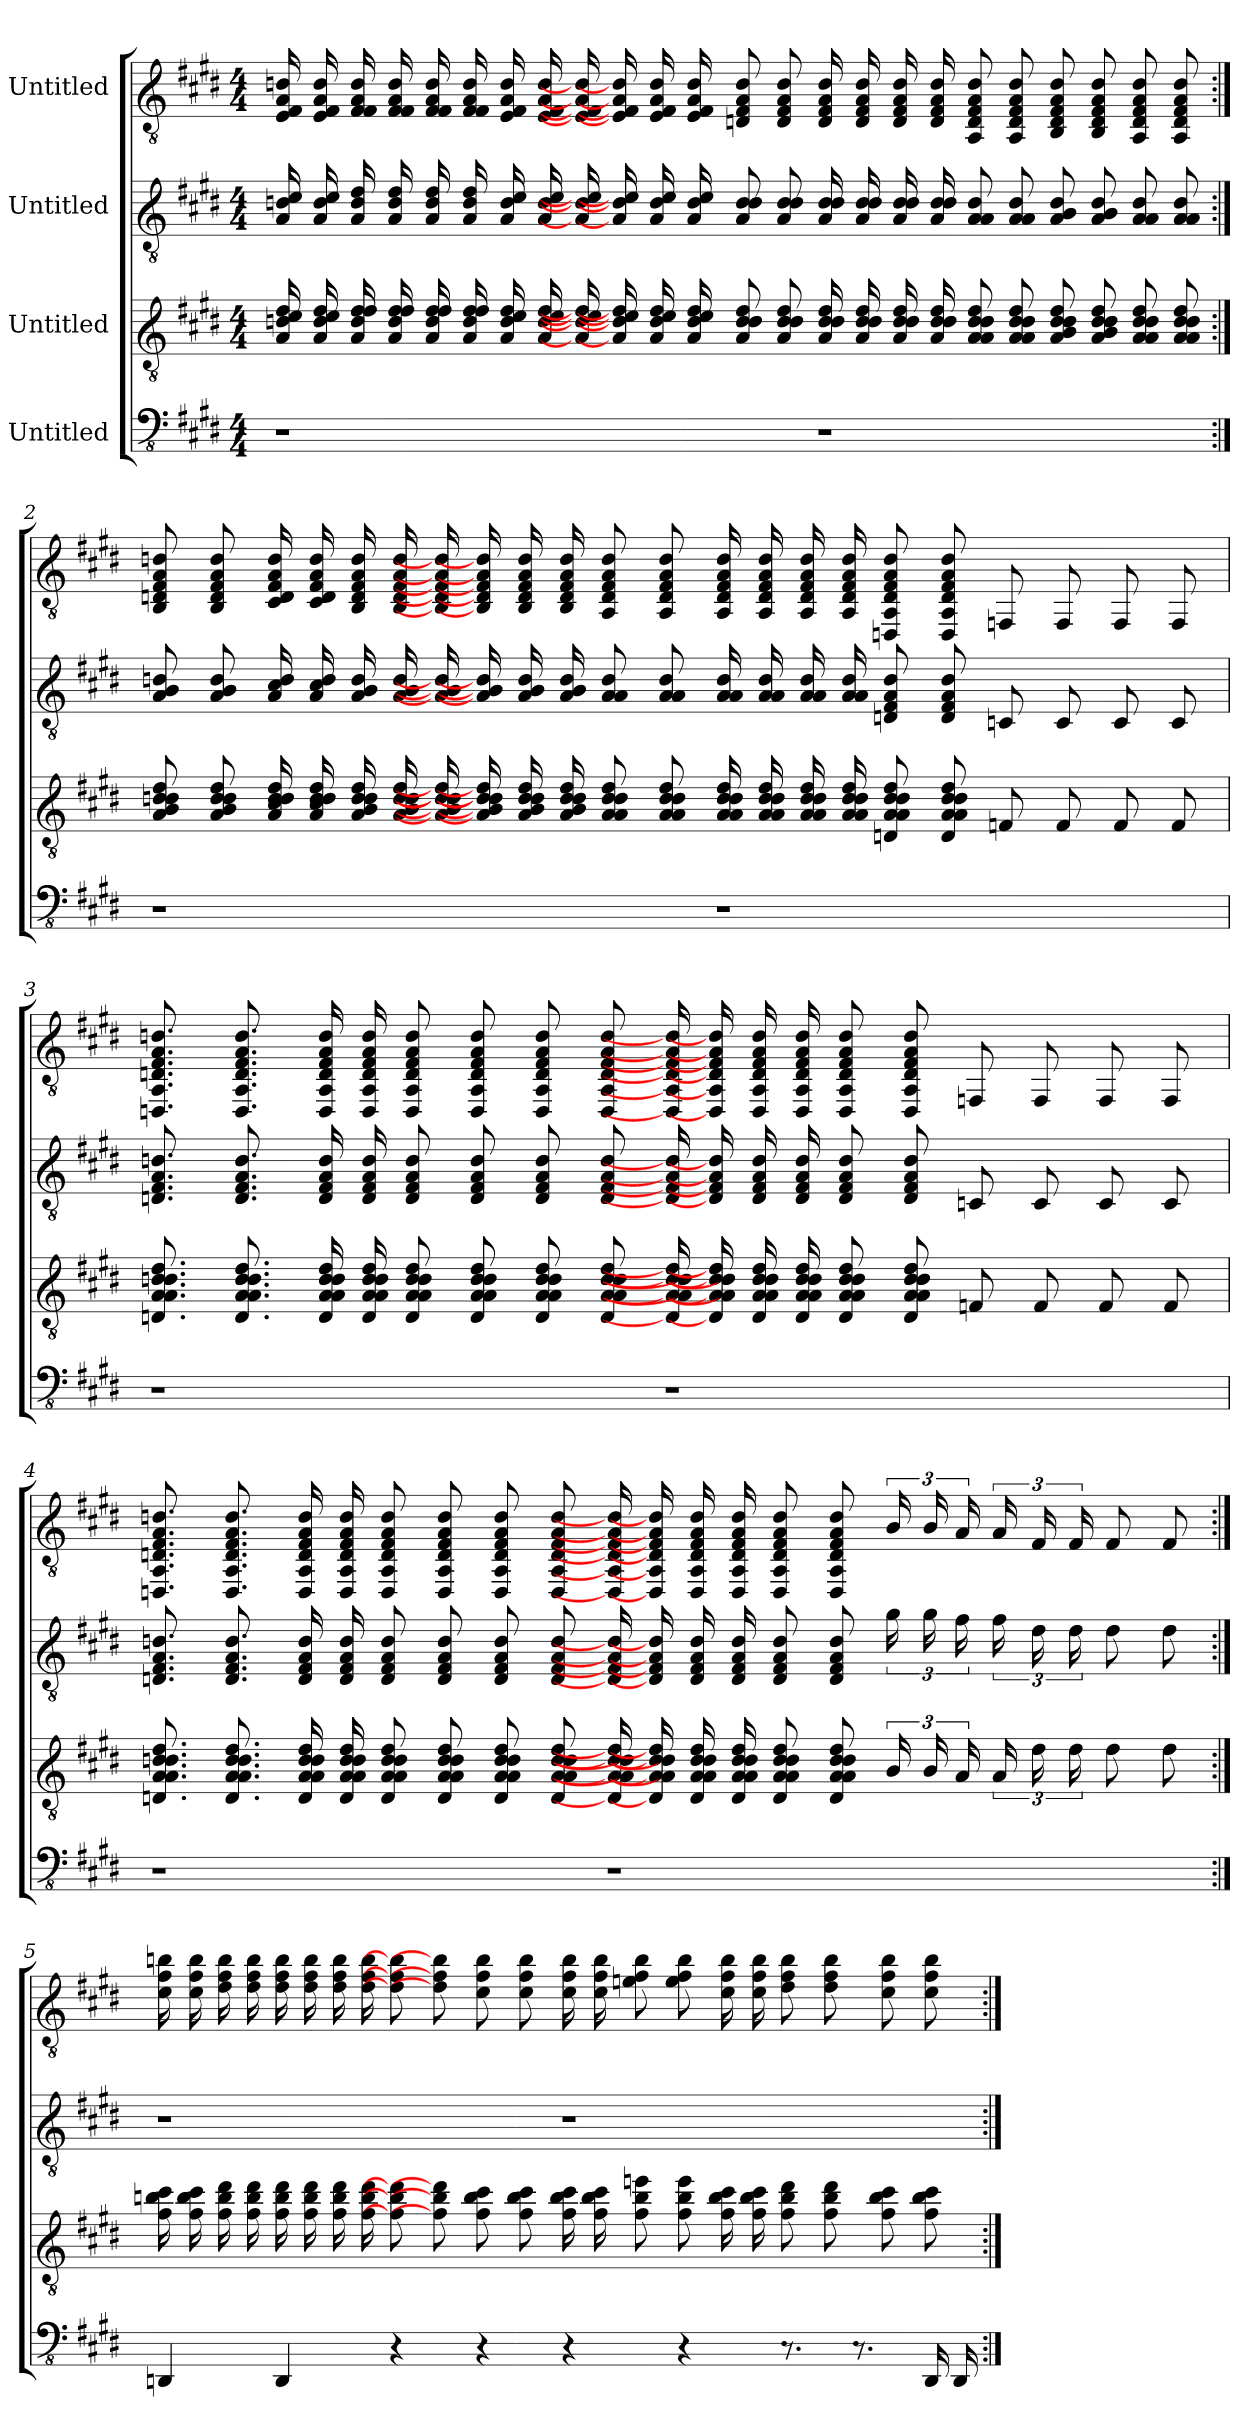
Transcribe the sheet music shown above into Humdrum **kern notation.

**kern	**kern	**kern	**kern
*part4	*part3	*part2	*part1
*staff4	*staff3	*staff2	*staff1
*I"Untitled	*I"Untitled	*I"Untitled	*I"Untitled
*stria4	*stria6	*stria6	*stria6
*clefFv4	*clefGv2	*clefGv2	*clefGv2
*k[f#c#g#d#]	*k[f#c#g#d#]	*k[f#c#g#d#]	*k[f#c#g#d#]
*M4/4	*M4/4	*M4/4	*M4/4
*MM98	*MM98	*MM98	*MM98
=1	=1	=1	=1
1r	16d 16A 16f# 16e	16d 16A 16e	16d 16A 16F# 16E
.	16d 16A 16f# 16e	16d 16A 16e	16d 16A 16F# 16E
.	16d 16A 16f# 16f#	16d 16A 16f#	16d 16A 16F# 16F#
.	16d 16A 16f# 16f#	16d 16A 16f#	16d 16A 16F# 16F#
.	16d 16A 16f# 16f#	16d 16A 16f#	16d 16A 16F# 16F#
.	16d 16A 16f# 16f#	16d 16A 16f#	16d 16A 16F# 16F#
.	16d 16A 16f# 16e	16d 16A 16e	16d 16A 16F# 16E
.	16d 16A 16f# 16e	16d 16A 16e	16d 16A 16F# 16E
.	16d] 16A] 16f#] 16e]	16d] 16A] 16e]	16d] 16A] 16F#] 16E]
.	16d] 16A] 16f#] 16e]	16d] 16A] 16e]	16d] 16A] 16F#] 16E]
.	16d 16A 16f# 16e	16d 16A 16e	16d 16A 16F# 16E
.	16d 16A 16f# 16e	16d 16A 16e	16d 16A 16F# 16E
.	8d 8A 8f# 8d	8d 8A 8d	8d 8A 8F# 8D
.	8d 8A 8f# 8d	8d 8A 8d	8d 8A 8F# 8D
1r	16d 16A 16f# 16d	16d 16A 16d	16d 16A 16F# 16D
.	16d 16A 16f# 16d	16d 16A 16d	16d 16A 16F# 16D
.	16d 16A 16f# 16d	16d 16A 16d	16d 16A 16F# 16D
.	16d 16A 16f# 16d	16d 16A 16d	16d 16A 16F# 16D
.	8d 8A 8f# 8d 8A	8d 8A 8A	8d 8A 8F# 8D 8AA
.	8d 8A 8f# 8d 8A	8d 8A 8A	8d 8A 8F# 8D 8AA
.	8d 8A 8f# 8d 8B	8d 8A 8B	8d 8A 8F# 8D 8BB
.	8d 8A 8f# 8d 8B	8d 8A 8B	8d 8A 8F# 8D 8BB
.	8d 8A 8f# 8d 8A	8d 8A 8A	8d 8A 8F# 8D 8AA
.	8d 8A 8f# 8d 8A	8d 8A 8A	8d 8A 8F# 8D 8AA
=2:|!	=2:|!	=2:|!	=2:|!
1r	8d 8A 8f# 8d 8B	8d 8A 8B	8d 8A 8F# 8D 8BB
.	8d 8A 8f# 8d 8B	8d 8A 8B	8d 8A 8F# 8D 8BB
.	16d 16A 16f# 16d 16c#	16d 16A 16c#	16d 16A 16F# 16D 16C#
.	16d 16A 16f# 16d 16c#	16d 16A 16c#	16d 16A 16F# 16D 16C#
.	16d 16A 16f# 16d 16B	16d 16A 16B	16d 16A 16F# 16D 16BB
.	16d 16A 16f# 16d 16B	16d 16A 16B	16d 16A 16F# 16D 16BB
.	16d] 16A] 16f#] 16d] 16B]	16d] 16A] 16B]	16d] 16A] 16F#] 16D] 16BB]
.	16d] 16A] 16f#] 16d] 16B]	16d] 16A] 16B]	16d] 16A] 16F#] 16D] 16BB]
.	16d 16A 16f# 16d 16B	16d 16A 16B	16d 16A 16F# 16D 16BB
.	16d 16A 16f# 16d 16B	16d 16A 16B	16d 16A 16F# 16D 16BB
.	8d 8A 8f# 8d 8A	8d 8A 8A	8d 8A 8F# 8D 8AA
.	8d 8A 8f# 8d 8A	8d 8A 8A	8d 8A 8F# 8D 8AA
1r	16d 16A 16f# 16d 16A	16d 16A 16A	16d 16A 16F# 16D 16AA
.	16d 16A 16f# 16d 16A	16d 16A 16A	16d 16A 16F# 16D 16AA
.	16d 16A 16f# 16d 16A	16d 16A 16A	16d 16A 16F# 16D 16AA
.	16d 16A 16f# 16d 16A	16d 16A 16A	16d 16A 16F# 16D 16AA
.	8d 8A 8f# 8d 8A 8D	8d 8A 8F# 8D	8d 8A 8F# 8D 8AA 8DD
.	8d 8A 8f# 8d 8A 8D	8d 8A 8F# 8D	8d 8A 8F# 8D 8AA 8DD
.	8F	8C	8FF
.	8F	8C	8FF
.	8F	8C	8FF
.	8F	8C	8FF
=3	=3	=3	=3
1r	8.d 8.A 8.f# 8.d 8.A 8.D	8.d 8.A 8.F# 8.D	8.d 8.A 8.F# 8.D 8.AA 8.DD
.	8.d 8.A 8.f# 8.d 8.A 8.D	8.d 8.A 8.F# 8.D	8.d 8.A 8.F# 8.D 8.AA 8.DD
.	16d 16A 16f# 16d 16A 16D	16d 16A 16F# 16D	16d 16A 16F# 16D 16AA 16DD
.	16d 16A 16f# 16d 16A 16D	16d 16A 16F# 16D	16d 16A 16F# 16D 16AA 16DD
.	8d 8A 8f# 8d 8A 8D	8d 8A 8F# 8D	8d 8A 8F# 8D 8AA 8DD
.	8d 8A 8f# 8d 8A 8D	8d 8A 8F# 8D	8d 8A 8F# 8D 8AA 8DD
.	8d 8A 8f# 8d 8A 8D	8d 8A 8F# 8D	8d 8A 8F# 8D 8AA 8DD
.	8d 8A 8f# 8d 8A 8D	8d 8A 8F# 8D	8d 8A 8F# 8D 8AA 8DD
1r	16d] 16A] 16f#] 16d] 16A] 16D]	16d] 16A] 16F#] 16D]	16d] 16A] 16F#] 16D] 16AA] 16DD]
.	16d] 16A] 16f#] 16d] 16A] 16D]	16d] 16A] 16F#] 16D]	16d] 16A] 16F#] 16D] 16AA] 16DD]
.	16d 16A 16f# 16d 16A 16D	16d 16A 16F# 16D	16d 16A 16F# 16D 16AA 16DD
.	16d 16A 16f# 16d 16A 16D	16d 16A 16F# 16D	16d 16A 16F# 16D 16AA 16DD
.	8d 8A 8f# 8d 8A 8D	8d 8A 8F# 8D	8d 8A 8F# 8D 8AA 8DD
.	8d 8A 8f# 8d 8A 8D	8d 8A 8F# 8D	8d 8A 8F# 8D 8AA 8DD
.	8F	8C	8FF
.	8F	8C	8FF
.	8F	8C	8FF
.	8F	8C	8FF
=4	=4	=4	=4
1r	8.d 8.A 8.f# 8.d 8.A 8.D	8.d 8.A 8.F# 8.D	8.d 8.A 8.F# 8.D 8.AA 8.DD
.	8.d 8.A 8.f# 8.d 8.A 8.D	8.d 8.A 8.F# 8.D	8.d 8.A 8.F# 8.D 8.AA 8.DD
.	16d 16A 16f# 16d 16A 16D	16d 16A 16F# 16D	16d 16A 16F# 16D 16AA 16DD
.	16d 16A 16f# 16d 16A 16D	16d 16A 16F# 16D	16d 16A 16F# 16D 16AA 16DD
.	8d 8A 8f# 8d 8A 8D	8d 8A 8F# 8D	8d 8A 8F# 8D 8AA 8DD
.	8d 8A 8f# 8d 8A 8D	8d 8A 8F# 8D	8d 8A 8F# 8D 8AA 8DD
.	8d 8A 8f# 8d 8A 8D	8d 8A 8F# 8D	8d 8A 8F# 8D 8AA 8DD
.	8d 8A 8f# 8d 8A 8D	8d 8A 8F# 8D	8d 8A 8F# 8D 8AA 8DD
1r	16d] 16A] 16f#] 16d] 16A] 16D]	16d] 16A] 16F#] 16D]	16d] 16A] 16F#] 16D] 16AA] 16DD]
.	16d] 16A] 16f#] 16d] 16A] 16D]	16d] 16A] 16F#] 16D]	16d] 16A] 16F#] 16D] 16AA] 16DD]
.	16d 16A 16f# 16d 16A 16D	16d 16A 16F# 16D	16d 16A 16F# 16D 16AA 16DD
.	16d 16A 16f# 16d 16A 16D	16d 16A 16F# 16D	16d 16A 16F# 16D 16AA 16DD
.	8d 8A 8f# 8d 8A 8D	8d 8A 8F# 8D	8d 8A 8F# 8D 8AA 8DD
.	8d 8A 8f# 8d 8A 8D	8d 8A 8F# 8D	8d 8A 8F# 8D 8AA 8DD
.	24B	24b	24B
.	24B	24b	24B
.	24A	24a	24A
.	24A	24a	24A
.	24f#	24f#	24F#
.	24f#	24f#	24F#
.	8f#	8f#	8F#
.	8f#	8f#	8F#
=5:|!	=5:|!	=5:|!	=5:|!
4DDDn	16dd 16a 16ee	1r	16dd 16a 16e
.	16dd 16a 16ee	.	16dd 16a 16e
.	16dd 16a 16ff#	.	16dd 16a 16f#
.	16dd 16a 16ff#	.	16dd 16a 16f#
4DDD	16dd 16a 16ff#	.	16dd 16a 16f#
.	16dd 16a 16ff#	.	16dd 16a 16f#
.	16dd 16a 16ff#	.	16dd 16a 16f#
.	16dd 16a 16ff#	.	16dd 16a 16f#
4r	8dd] 8a] 8ff#]	.	8dd] 8a] 8f#]
.	8dd] 8a] 8ff#]	.	8dd] 8a] 8f#]
4r	8dd 8a 8ee	.	8dd 8a 8e
.	8dd 8a 8ee	.	8dd 8a 8e
4r	16dd 16a 16ee	1r	16dd 16a 16e
.	16dd 16a 16ee	.	16dd 16a 16e
.	8dd 8a 8gg	.	8dd 8a 8g
4r	8dd 8a 8gg	.	8dd 8a 8g
.	16dd 16a 16ee	.	16dd 16a 16e
.	16dd 16a 16ee	.	16dd 16a 16e
8.r	8dd 8a 8ff#	.	8dd 8a 8f#
.	8dd 8a 8ff#	.	8dd 8a 8f#
8.r	.	.	.
.	8dd 8a 8ee	.	8dd 8a 8e
16DDD	8dd 8a 8ee	.	8dd 8a 8e
16DDD	.	.	.
=:|!	=:|!	=:|!	=:|!
*-	*-	*-	*-
